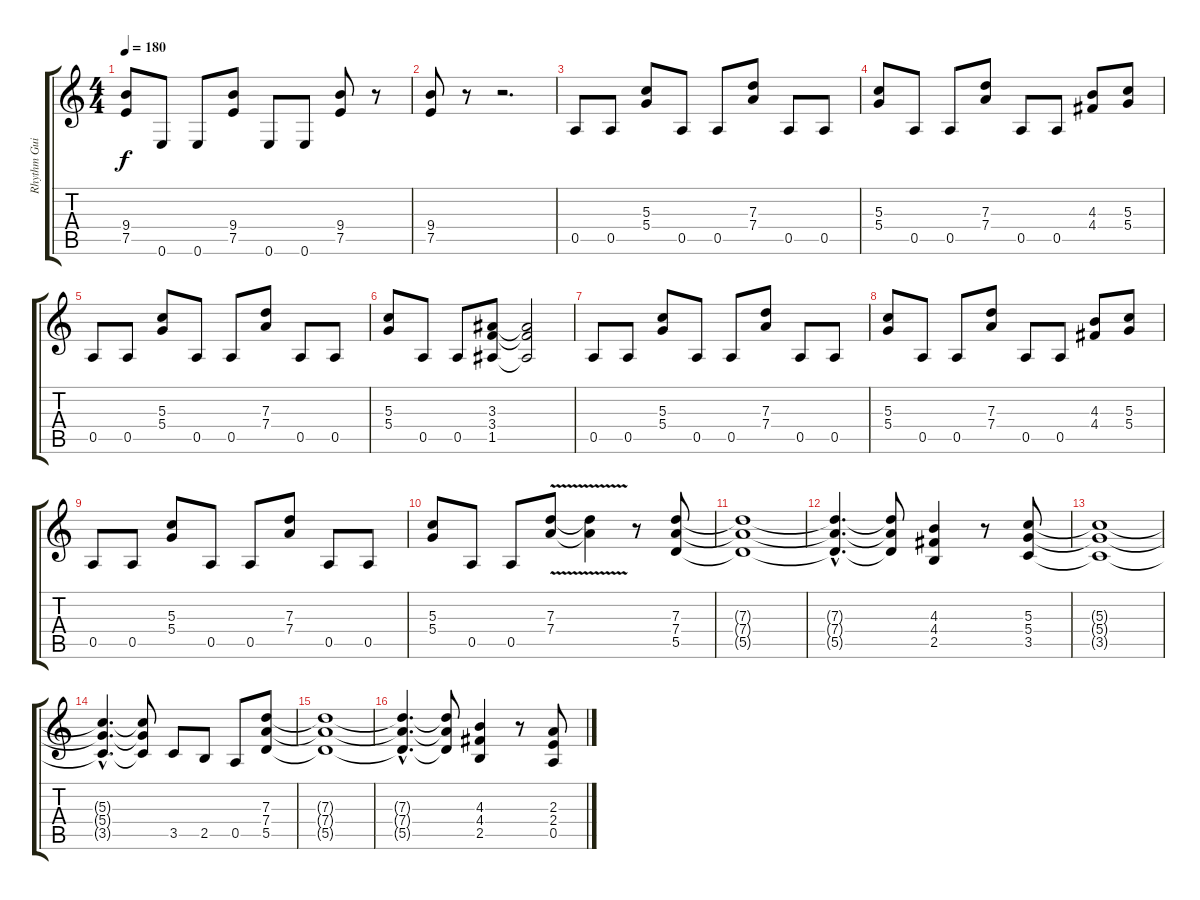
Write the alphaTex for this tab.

\track ("Rhythm Guitar 1" "Rhythm Gui") {instrument overdrivenguitar}
\staff {score tabs}
\tuning (E4 B3 G3 D3 A2 E2) {hide}
\ts (4 4)
\tempo 180
\clef g2
\ks c
(9.4 7.5).8{dy f} 0.6.8 0.6.8 (9.4 7.5).8 0.6.8 0.6.8 (9.4 7.5).8 r.8 |
(9.4 7.5).8 r.8 r.2{d} |
0.5.8 0.5.8 (5.3 5.4).8 0.5.8 0.5.8 (7.3 7.4).8 0.5.8 0.5.8 |
(5.3 5.4).8 0.5.8 0.5.8 (7.3 7.4).8 0.5.8 0.5.8 (4.3 4.4).8 (5.3 5.4).8 |
0.5.8 0.5.8 (5.3 5.4).8 0.5.8 0.5.8 (7.3 7.4).8 0.5.8 0.5.8 |
(5.3 5.4).8 0.5.8 0.5.8 (3.3 3.4 1.5).8 (3.3{t} 3.4{t} 1.5{t}).2 |
0.5.8 0.5.8 (5.3 5.4).8 0.5.8 0.5.8 (7.3 7.4).8 0.5.8 0.5.8 |
(5.3 5.4).8 0.5.8 0.5.8 (7.3 7.4).8 0.5.8 0.5.8 (4.3 4.4).8 (5.3 5.4).8 |
0.5.8 0.5.8 (5.3 5.4).8 0.5.8 0.5.8 (7.3 7.4).8 0.5.8 0.5.8 |
(5.3 5.4).8 0.5.8 0.5.8 (7.3 7.4{v}).8 (7.3{t} 7.4{t}).4 r.8 (7.3 7.4 5.5).8 |
(7.3{t} 7.4{t} 5.5{t}).1 |
(7.3{hac t} 7.4{hac t} 5.5{hac t}).4{d} (7.3{t} 7.4{t} 5.5{t}).8 (4.3 4.4 2.5).4 r.8 (5.3 5.4 3.5).8 |
(5.3{t} 5.4{t} 3.5{t}).1 |
(5.3{hac t} 5.4{hac t} 3.5{hac t}).4{d} (5.3{t} 5.4{t} 3.5{t}).8 3.5.8 2.5.8 0.5.8 (7.3 7.4 5.5).8 |
(7.3{t} 7.4{t} 5.5{t}).1 |
(7.3{hac t} 7.4{hac t} 5.5{hac t}).4{d} (7.3{t} 7.4{t} 5.5{t}).8 (4.3 4.4 2.5).4 r.8 (2.3 2.4 0.5).8
